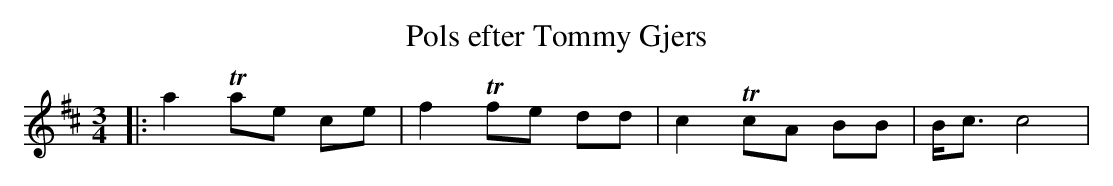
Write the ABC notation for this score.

X:1
T:Pols efter Tommy Gjers
M:3/4
L:1/8
K:D
|: a2 +trill+ae ce | f2 +trill+fe dd | c2 +trill+cA BB | B<c c4 |
